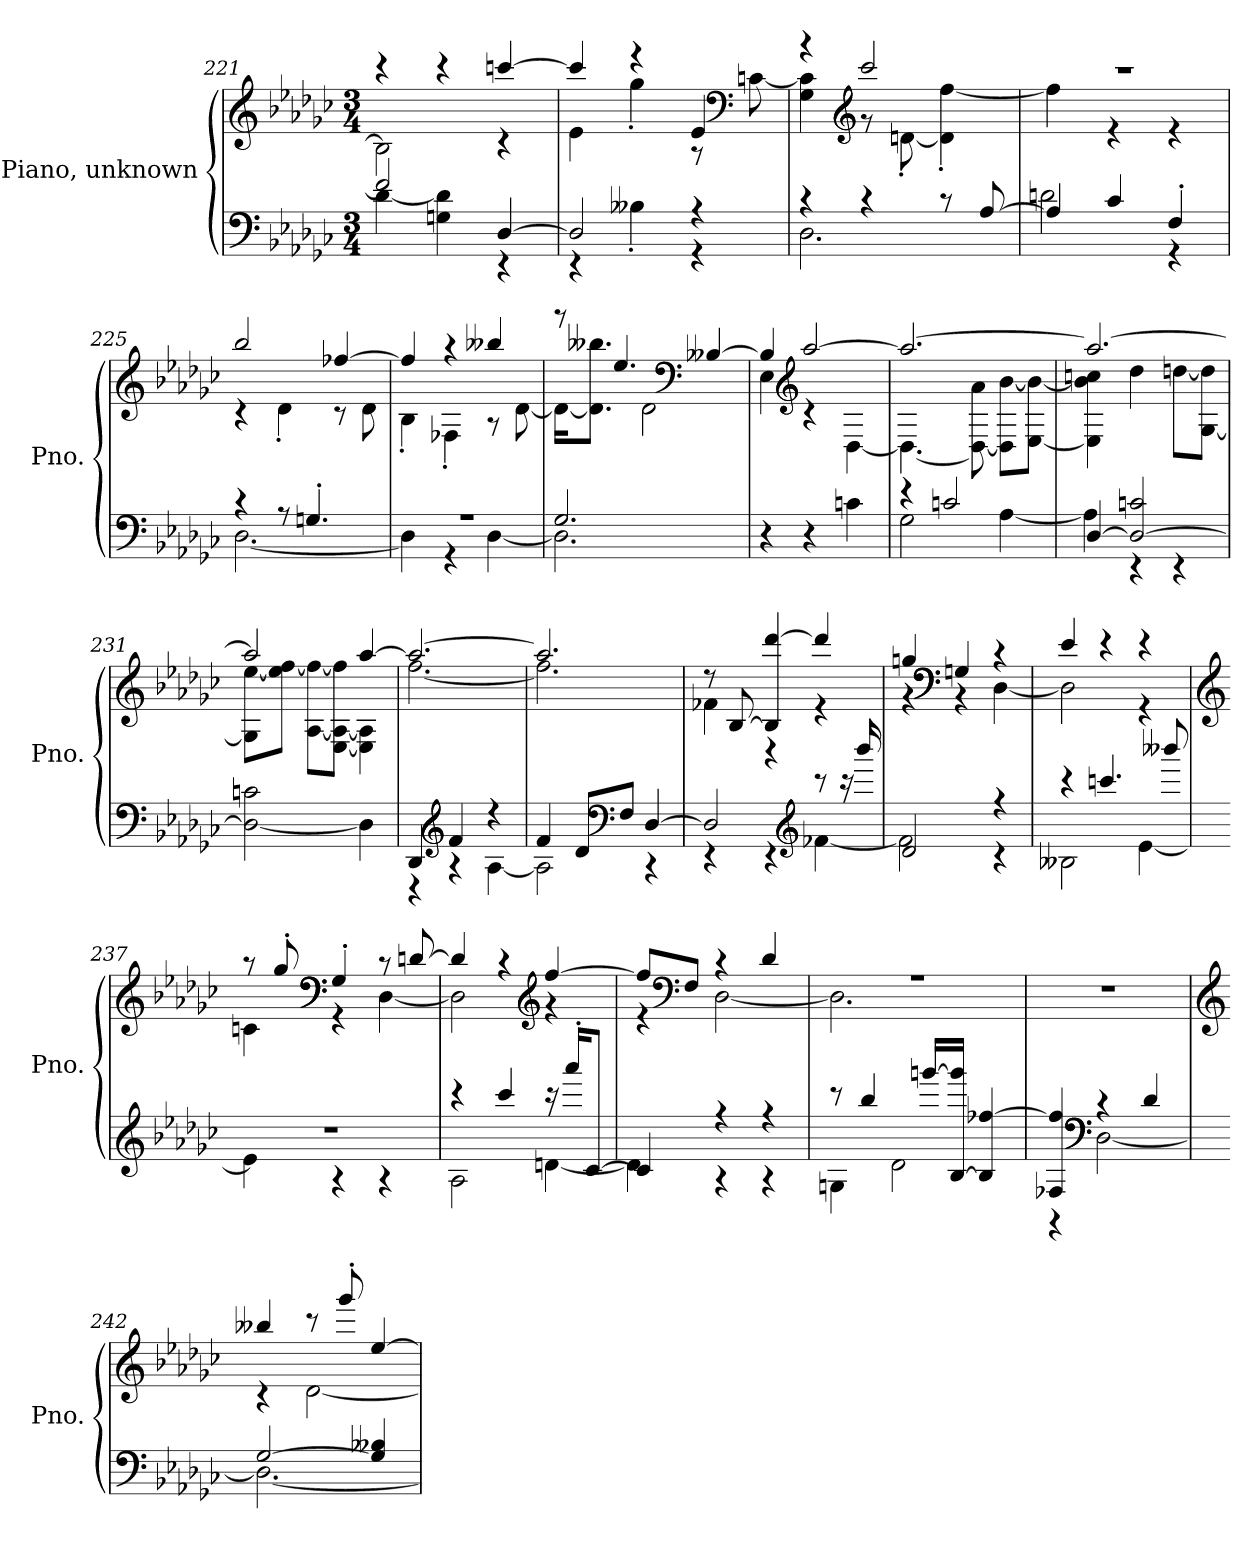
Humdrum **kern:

**kern	**kern
*part1	*part1
*staff2	*staff1
*I"Piano, unknown	*
*I'Pno.	*
!!LO:LB:g=z
*clefF4	*clefG2
*k[b-e-a-d-g-c-]	*k[b-e-a-d-g-c-]
*M3/4	*M3/4
=221	=221
*^	*^
2f-/]	[4d-\	4r	2B-\]
.	4Gn\ 4d-\]	4r	.
[4D-/	4r	[4cccn/	4r
=222	=222	=222	=222
2D-/]	4r	4ccc/]	4e-\
.	4B--X'\	4r	4gg-'\
4r	4r	4e-/	8r
*	*	*clefF4	*
.	.	.	[8cn\
=223	=223	=223	=223
4r	2.D-\	4r	4G-\ 4c\]
*	*	*clefG2	*
4r	.	2ccc-/	8r
.	.	.	[8dn'\
8r	.	.	4d\]' [4ff\'
[8A-/	.	.	.
=224	=224	=224	=224
4A-/]	2dn\	2.r	4ff\]
4c-/	.	.	4r
4F'/	4r	.	4r
=225	=225	=225	=225
4r	[2.D-\	2bb-/	4r
8r	.	.	4d-'\
4.Gn'/	.	.	.
.	.	[4ff-X/	8r
.	.	.	8d-\
=226	=226	=226	=226
2.r	4D-\]	4ff-/]	4B-'\
.	4r	4r	4F-X'\
.	[4D-\	4bb--X/	8r
.	.	.	[8d-\
!!LO:LB:g=z	!!
=227	=227	=227	=227
2.G-/	2.D-\]	8r	16d-\KL_
.	.	.	8.d-\] 8.bb--X\J
.	.	4.ee-/	.
.	.	.	2d-\
*	*	*clefF4	*
.	.	[4B--X/	.
*v	*v	*	*
=228	=228	=228
4r	4B--/]	4E-\
*	*clefG2	*
4r	[2aa-/	4r
4cn\	.	[4D-\
=229	=229	=229
*^	*	*
4r	2G-\	2.aa-/_	4.D-\_
2cn/	.	.	.
.	.	.	8D-\_ 8a-\
.	[4A-\	.	8D-\] [8b-\L
.	.	.	[8E-\ 8b-\_J
=230	=230	=230	=230
[4D-/	4A-\]	2.aa-/_	4E-\] 4b-\] 4ccn\
2D-/_ 2cn/	4r	.	4dd-\
.	4r	.	[8ddn\L
.	.	.	[8G-\ 8dd\]J
*v	*v	*	*
=231	=231	=231
2D-\_ 2cn\	2aa-/]	8G-\] [8ee-\L
.	.	8ee-\] [8ff\J
.	.	[8A-\ 8ff\_L
.	.	[8E-\ 8A-\_ 8ff\]J
4D-\]	[4aa-/	4E-\] 4A-\]
!!LO:LB:g=z	!!
=232	=232	=232
*^	*	*
4DD-/	4r	2.aa-/_	[2.ff\
*clefG2	*	*	*
4f/	4r	.	.
4r	[4A-\	.	.
=233	=233	=233	=233
4f/	2A-\]	2.aa-/]	2.ff\]
8d-/L	.	.	.
*clefF4	*	*	*
8F/J	.	.	.
[4D-/	4r	.	.
=234	=234	=234	=234
2D-/]	4r	8r	4f-X\
.	.	[8B-/	.
.	4r	4B-/] [4ddd-/	4r
*clefG2	*	*	*
8r	[4f-X\	4ddd-/]	4r
16r	.	.	.
16bbb-/	.	.	.
=235	=235	=235	=235
2d-/	2f-\]	4ggn/	4r
*	*	*clefF4	*
.	.	4Gn/	4r
4r	4r	4r	[4D-\
=236	=236	=236	=236
4r	2B--X\	4e-/	2D-\]
4.cccn/	.	4r	.
.	[4e-\	4r	4r
8bbb--X/	.	.	.
!!LO:PB:g=z	!!
=237	=237	=237	=237
*	*	*clefG2	*
2.r	4e-\]	8r	4cn\
.	.	8gg-'/	.
*	*	*clefF4	*
.	4r	4G-'/	4r
.	4r	8r	[4D-\
.	.	[8dn/	.
=238	=238	=238	=238
4r	2A-\	4d/]	2D-\]
4ccc-/	.	4r	.
*	*	*clefG2	*
16r	[4dn\	[4ff/	4r
16aaa-'/KL	.	.	.
[8c-/J	.	.	.
=239	=239	=239	=239
4c-/]	4d\]	8ff/L]	4r
*	*	*clefF4	*
.	.	8F/J	.
4r	4r	4r	[2D-\
4r	4r	4d-/	.
=240	=240	=240	=240
8r	4Gn\	2.r	2.D-\]
4bb-/	.	.	.
.	2d-\	.	.
[16gggn/LL	.	.	.
[16B-/ 16ggg/]JJ	.	.	.
4B-/] [4ff-X/	.	.	.
*	*	*v	*v
=241	=241	=241
4F-X/ 4ff-/]	4r	2.r
*clefF4	*	*
4r	[2D-\	.
4d-/	.	.
!!LO:LB:g=z
=242	=242	=242
*	*	*clefG2
*	*	*^
[2G-/	2.D-\_	4bb--X/	4r
.	.	8r	[2d-\
.	.	8ggg-'/	.
4G-/] 4B--X/	.	[4ee-/	.
*v	*v	*	*
*	*v	*v
=	=
*-	*-
